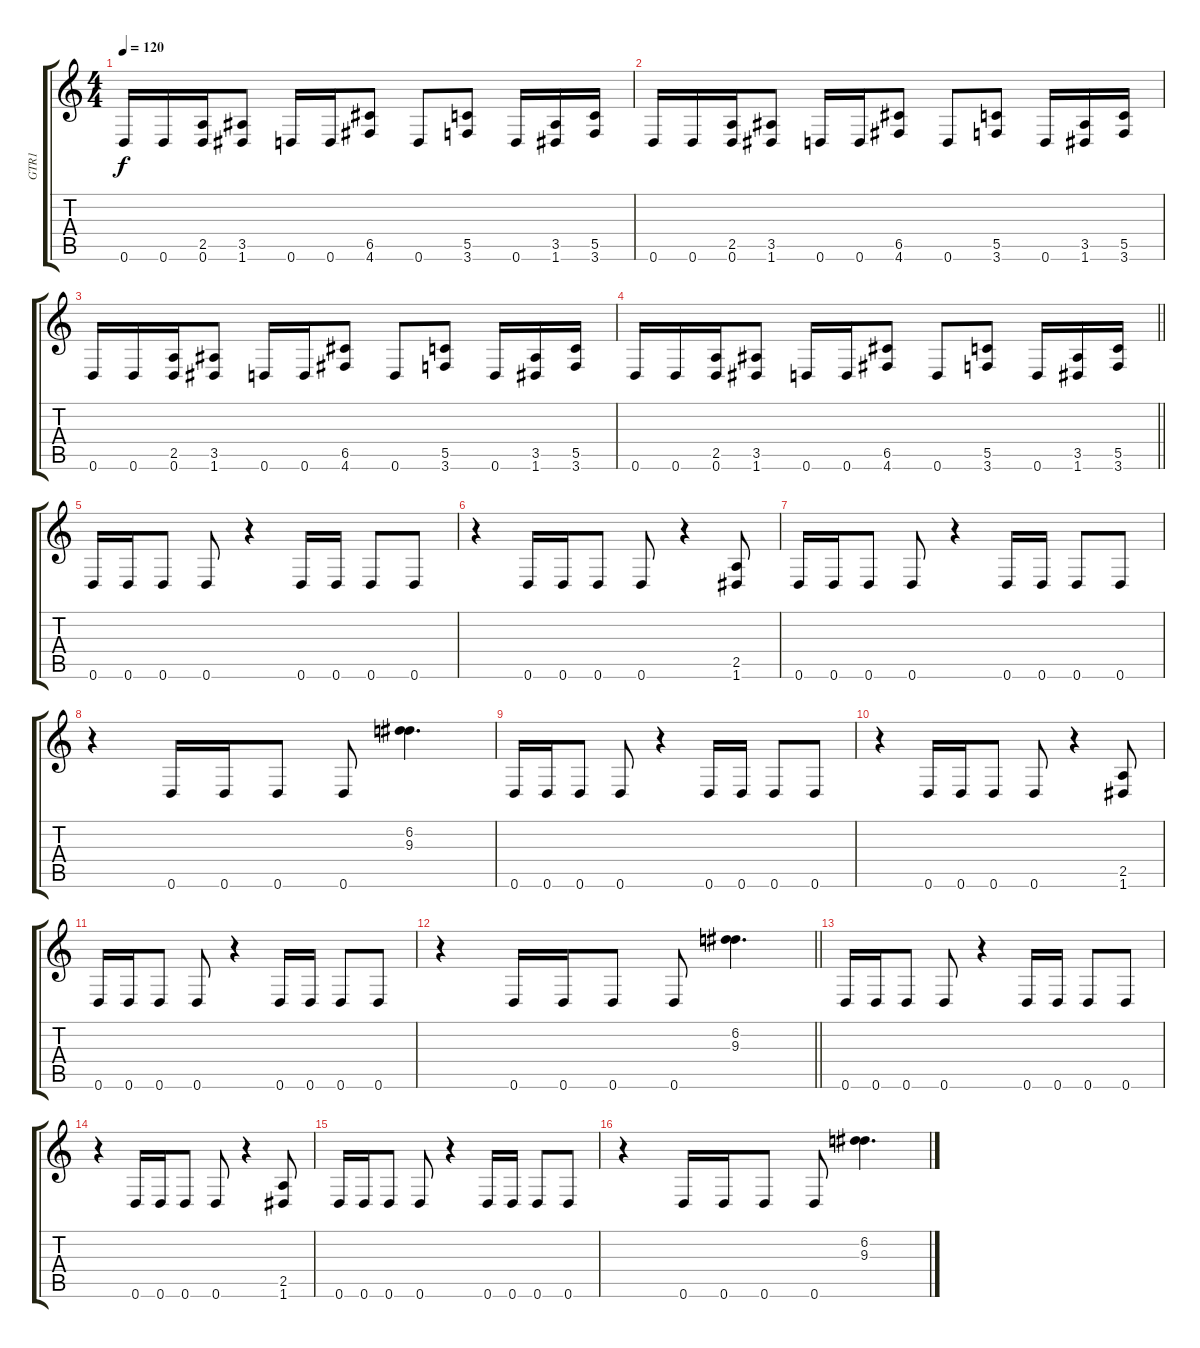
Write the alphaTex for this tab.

\track ("GTR1" "GTR1") {instrument distortionguitar}
\staff {score tabs}
\tuning (D4 A3 F3 C3 G2 D2) {hide}
\ts (4 4)
\tempo 120
\clef g2
\ks c
0.6.16{dy f} 0.6.16 (2.5 0.6).16 (3.5 1.6).8 0.6.16 0.6.16 (6.5 4.6).8 0.6.8 (5.5 3.6).8 0.6.16 (3.5 1.6).16 (5.5 3.6).16 |
0.6.16 0.6.16 (2.5 0.6).16 (3.5 1.6).8 0.6.16 0.6.16 (6.5 4.6).8 0.6.8 (5.5 3.6).8 0.6.16 (3.5 1.6).16 (5.5 3.6).16 |
0.6.16 0.6.16 (2.5 0.6).16 (3.5 1.6).8 0.6.16 0.6.16 (6.5 4.6).8 0.6.8 (5.5 3.6).8 0.6.16 (3.5 1.6).16 (5.5 3.6).16 |
\barLineRight lightlight
0.6.16 0.6.16 (2.5 0.6).16 (3.5 1.6).8 0.6.16 0.6.16 (6.5 4.6).8 0.6.8 (5.5 3.6).8 0.6.16 (3.5 1.6).16 (5.5 3.6).16 |
0.6.16 0.6.16 0.6.8 0.6.8 r.4 0.6.16 0.6.16 0.6.8 0.6.8 |
r.4 0.6.16 0.6.16 0.6.8 0.6.8 r.4 (2.5 1.6).8 |
0.6.16 0.6.16 0.6.8 0.6.8 r.4 0.6.16 0.6.16 0.6.8 0.6.8 |
r.4 0.6.16 0.6.16 0.6.8 0.6.8 (6.2 9.3).4{d} |
0.6.16 0.6.16 0.6.8 0.6.8 r.4 0.6.16 0.6.16 0.6.8 0.6.8 |
r.4 0.6.16 0.6.16 0.6.8 0.6.8 r.4 (2.5 1.6).8 |
0.6.16 0.6.16 0.6.8 0.6.8 r.4 0.6.16 0.6.16 0.6.8 0.6.8 |
\barLineRight lightlight
r.4 0.6.16 0.6.16 0.6.8 0.6.8 (6.2 9.3).4{d} |
0.6.16 0.6.16 0.6.8 0.6.8 r.4 0.6.16 0.6.16 0.6.8 0.6.8 |
r.4 0.6.16 0.6.16 0.6.8 0.6.8 r.4 (2.5 1.6).8 |
0.6.16 0.6.16 0.6.8 0.6.8 r.4 0.6.16 0.6.16 0.6.8 0.6.8 |
r.4 0.6.16 0.6.16 0.6.8 0.6.8 (6.2 9.3).4{d}
